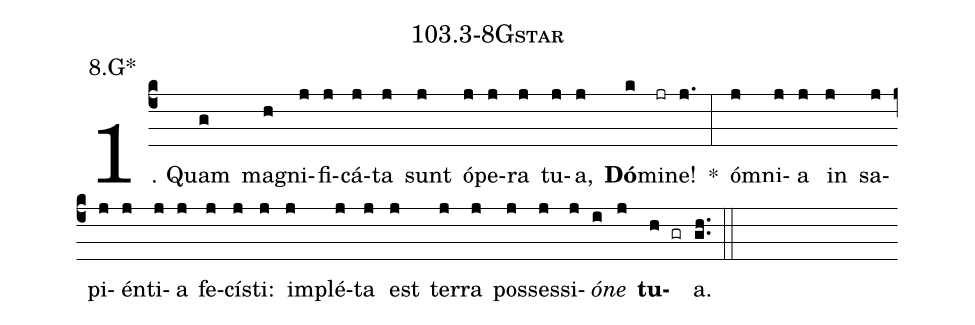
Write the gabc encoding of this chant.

name: 103.3-8Gstar;
annotation: 8.G*;
%%
(c4)1. Quam(g) ma(h)gni(j)fi(j)cá(j)ta(j) sunt(j) ó(j)pe(j)ra(j) tu(j)a,(j) <b>Dó</b>(k)mi(jr)ne!(j.) *(:) óm(j)ni(j)a(j) in(j) sa(j)pi(j)én(j)ti(j)a(j) fe(j)cís(j)ti:(j) im(j)plé(j)ta(j) est(j) ter(j)ra(j) pos(j)ses(j)si(j)<i>ó</i>(i)<i>ne</i>(j) <b>tu</b>(h gr)a.(gh..) (::)


%E(j) u(j) o(i) u(j) a(h) e.(gh..) (::)
